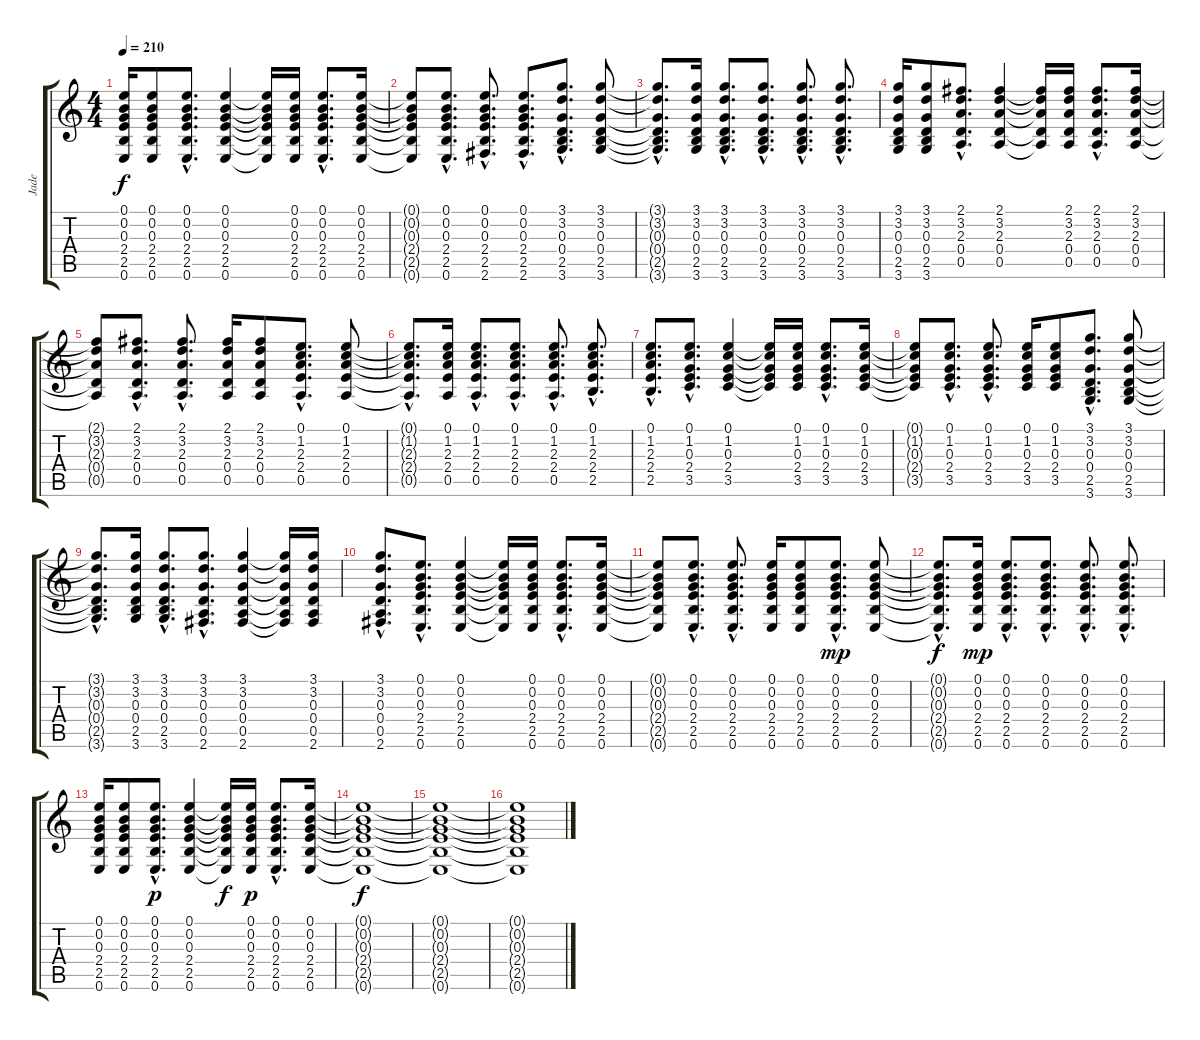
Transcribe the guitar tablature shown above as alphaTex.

\track ("Jade" "Jade") {instrument electricguitarclean}
\staff {score tabs}
\tuning (E4 B3 G3 D3 A2 E2) {hide}
\ts (4 4)
\tempo 210
\clef g2
\ks c
(0.1 0.2 0.3 2.4 2.5 0.6).16{dy f} (0.1 0.2 0.3 2.4 2.5 0.6).8 (0.1{hac} 0.2{hac} 0.3{hac} 2.4{hac} 2.5{hac} 0.6{hac}).8{d} (0.1 0.2 0.3 2.4 2.5 0.6).4 (0.1{t} 0.2{t} 0.3{t} 2.4{t} 2.5{t} 0.6{t}).16 (0.1 0.2 0.3 2.4 2.5 0.6).16 (0.1{hac} 0.2{hac} 0.3{hac} 2.4{hac} 2.5{hac} 0.6{hac}).8{d} (0.1 0.2 0.3 2.4 2.5 0.6).16 |
(0.1{t} 0.2{t} 0.3{t} 2.4{t} 2.5{t} 0.6{t}).8 (0.1{hac} 0.2{hac} 0.3{hac} 2.4{hac} 2.5{hac} 0.6{hac}).8{d} (0.1{hac} 0.2{hac} 0.3{hac} 2.4{hac} 2.5{hac} 2.6{hac}).8{d} (0.1{hac} 0.2{hac} 0.3{hac} 2.4{hac} 2.5{hac} 2.6{hac}).8{d} (3.1{hac} 3.2{hac} 0.3{hac} 0.4{hac} 2.5{hac} 3.6{hac}).8{d} (3.1 3.2 0.3 0.4 2.5 3.6).8 |
(3.1{hac t} 3.2{hac t} 0.3{hac t} 0.4{hac t} 2.5{hac t} 3.6{hac t}).8{d} (3.1 3.2 0.3 0.4 2.5 3.6).16 (3.1{hac} 3.2{hac} 0.3{hac} 0.4{hac} 2.5{hac} 3.6{hac}).8{d} (3.1{hac} 3.2{hac} 0.3{hac} 0.4{hac} 2.5{hac} 3.6{hac}).8{d} (3.1{hac} 3.2{hac} 0.3{hac} 0.4{hac} 2.5{hac} 3.6{hac}).8{d} (3.1{hac} 3.2{hac} 0.3{hac} 0.4{hac} 2.5{hac} 3.6{hac}).8{d} |
(3.1 3.2 0.3 0.4 2.5 3.6).16 (3.1 3.2 0.3 0.4 2.5 3.6).8 (2.1{hac} 3.2{hac} 2.3{hac} 0.4{hac} 0.5{hac}).8{d} (2.1 3.2 2.3 0.4 0.5).4 (2.1{t} 3.2{t} 2.3{t} 0.4{t} 0.5{t}).16 (2.1 3.2 2.3 0.4 0.5).16 (2.1{hac} 3.2{hac} 2.3{hac} 0.4{hac} 0.5{hac}).8{d} (2.1 3.2 2.3 0.4 0.5).16 |
(2.1{t} 3.2{t} 2.3{t} 0.4{t} 0.5{t}).8 (2.1{hac} 3.2{hac} 2.3{hac} 0.4{hac} 0.5{hac}).8{d} (2.1{hac} 3.2{hac} 2.3{hac} 0.4{hac} 0.5{hac}).8{d} (2.1 3.2 2.3 0.4 0.5).16 (2.1 3.2 2.3 0.4 0.5).8 (0.1{hac} 1.2{hac} 2.3{hac} 2.4{hac} 0.5{hac}).8{d} (0.1 1.2 2.3 2.4 0.5).8 |
(0.1{hac t} 1.2{hac t} 2.3{hac t} 2.4{hac t} 0.5{hac t}).8{d} (0.1 1.2 2.3 2.4 0.5).16 (0.1{hac} 1.2{hac} 2.3{hac} 2.4{hac} 0.5{hac}).8{d} (0.1{hac} 1.2{hac} 2.3{hac} 2.4{hac} 0.5{hac}).8{d} (0.1{hac} 1.2{hac} 2.3{hac} 2.4{hac} 0.5{hac}).8{d} (0.1{hac} 1.2{hac} 2.3{hac} 2.4{hac} 2.5{hac}).8{d} |
(0.1{hac} 1.2{hac} 2.3{hac} 2.4{hac} 2.5{hac}).8{d} (0.1{hac} 1.2{hac} 0.3{hac} 2.4{hac} 3.5{hac}).8{d} (0.1 1.2 0.3 2.4 3.5).4 (0.1{t} 1.2{t} 0.3{t} 2.4{t} 3.5{t}).16 (0.1 1.2 0.3 2.4 3.5).16 (0.1{hac} 1.2{hac} 0.3{hac} 2.4{hac} 3.5{hac}).8{d} (0.1 1.2 0.3 2.4 3.5).16 |
(0.1{t} 1.2{t} 0.3{t} 2.4{t} 3.5{t}).8 (0.1{hac} 1.2{hac} 0.3{hac} 2.4{hac} 3.5{hac}).8{d} (0.1{hac} 1.2{hac} 0.3{hac} 2.4{hac} 3.5{hac}).8{d} (0.1 1.2 0.3 2.4 3.5).16 (0.1 1.2 0.3 2.4 3.5).8 (3.1{hac} 3.2{hac} 0.3{hac} 0.4{hac} 2.5{hac} 3.6{hac}).8{d} (3.1 3.2 0.3 0.4 2.5 3.6).8 |
(3.1{hac t} 3.2{hac t} 0.3{hac t} 0.4{hac t} 2.5{hac t} 3.6{hac t}).8{d} (3.1 3.2 0.3 0.4 2.5 3.6).16 (3.1{hac} 3.2{hac} 0.3{hac} 0.4{hac} 2.5{hac} 3.6{hac}).8{d} (3.1{hac} 3.2{hac} 0.3{hac} 0.4{hac} 0.5{hac} 2.6{hac}).8{d} (3.1 3.2 0.3 0.4 0.5 2.6).4 (3.1{t} 3.2{t} 0.3{t} 0.4{t} 0.5{t} 2.6{t}).16 (3.1 3.2 0.3 0.4 0.5 2.6).16 |
(3.1{hac} 3.2{hac} 0.3{hac} 0.4{hac} 0.5{hac} 2.6{hac}).8{d} (0.1{hac} 0.2{hac} 0.3{hac} 2.4{hac} 2.5{hac} 0.6{hac}).8{d} (0.1 0.2 0.3 2.4 2.5 0.6).4 (0.1{t} 0.2{t} 0.3{t} 2.4{t} 2.5{t} 0.6{t}).16 (0.1 0.2 0.3 2.4 2.5 0.6).16 (0.1{hac} 0.2{hac} 0.3{hac} 2.4{hac} 2.5{hac} 0.6{hac}).8{d} (0.1 0.2 0.3 2.4 2.5 0.6).16 |
(0.1{t} 0.2{t} 0.3{t} 2.4{t} 2.5{t} 0.6{t}).8 (0.1{hac} 0.2{hac} 0.3{hac} 2.4{hac} 2.5{hac} 0.6{hac}).8{d} (0.1{hac} 0.2{hac} 0.3{hac} 2.4{hac} 2.5{hac} 0.6{hac}).8{d} (0.1 0.2 0.3 2.4 2.5 0.6).16 (0.1 0.2 0.3 2.4 2.5 0.6).8 (0.1{hac} 0.2{hac} 0.3{hac} 2.4{hac} 2.5{hac} 0.6{hac}).8{d dy mp} (0.1 0.2 0.3 2.4 2.5 0.6).8 |
(0.1{hac t} 0.2{hac t} 0.3{hac t} 2.4{hac t} 2.5{hac t} 0.6{hac t}).8{d dy f} (0.1 0.2 0.3 2.4 2.5 0.6).16{dy mp} (0.1{hac} 0.2{hac} 0.3{hac} 2.4{hac} 2.5{hac} 0.6{hac}).8{d} (0.1{hac} 0.2{hac} 0.3{hac} 2.4{hac} 2.5{hac} 0.6{hac}).8{d} (0.1{hac} 0.2{hac} 0.3{hac} 2.4{hac} 2.5{hac} 0.6{hac}).8{d} (0.1{hac} 0.2{hac} 0.3{hac} 2.4{hac} 2.5{hac} 0.6{hac}).8{d} |
(0.1 0.2 0.3 2.4 2.5 0.6).16 (0.1 0.2 0.3 2.4 2.5 0.6).8 (0.1{hac} 0.2{hac} 0.3{hac} 2.4{hac} 2.5{hac} 0.6{hac}).8{d dy p} (0.1 0.2 0.3 2.4 2.5 0.6).4 (0.1{t} 0.2{t} 0.3{t} 2.4{t} 2.5{t} 0.6{t}).16{dy f} (0.1 0.2 0.3 2.4 2.5 0.6).16{dy p} (0.1{hac} 0.2{hac} 0.3{hac} 2.4{hac} 2.5{hac} 0.6{hac}).8{d} (0.1 0.2 0.3 2.4 2.5 0.6).16 |
(0.1{t} 0.2{t} 0.3{t} 2.4{t} 2.5{t} 0.6{t}).1{dy f} |
(0.1{t} 0.2{t} 0.3{t} 2.4{t} 2.5{t} 0.6{t}).1 |
(0.1{t} 0.2{t} 0.3{t} 2.4{t} 2.5{t} 0.6{t}).1
